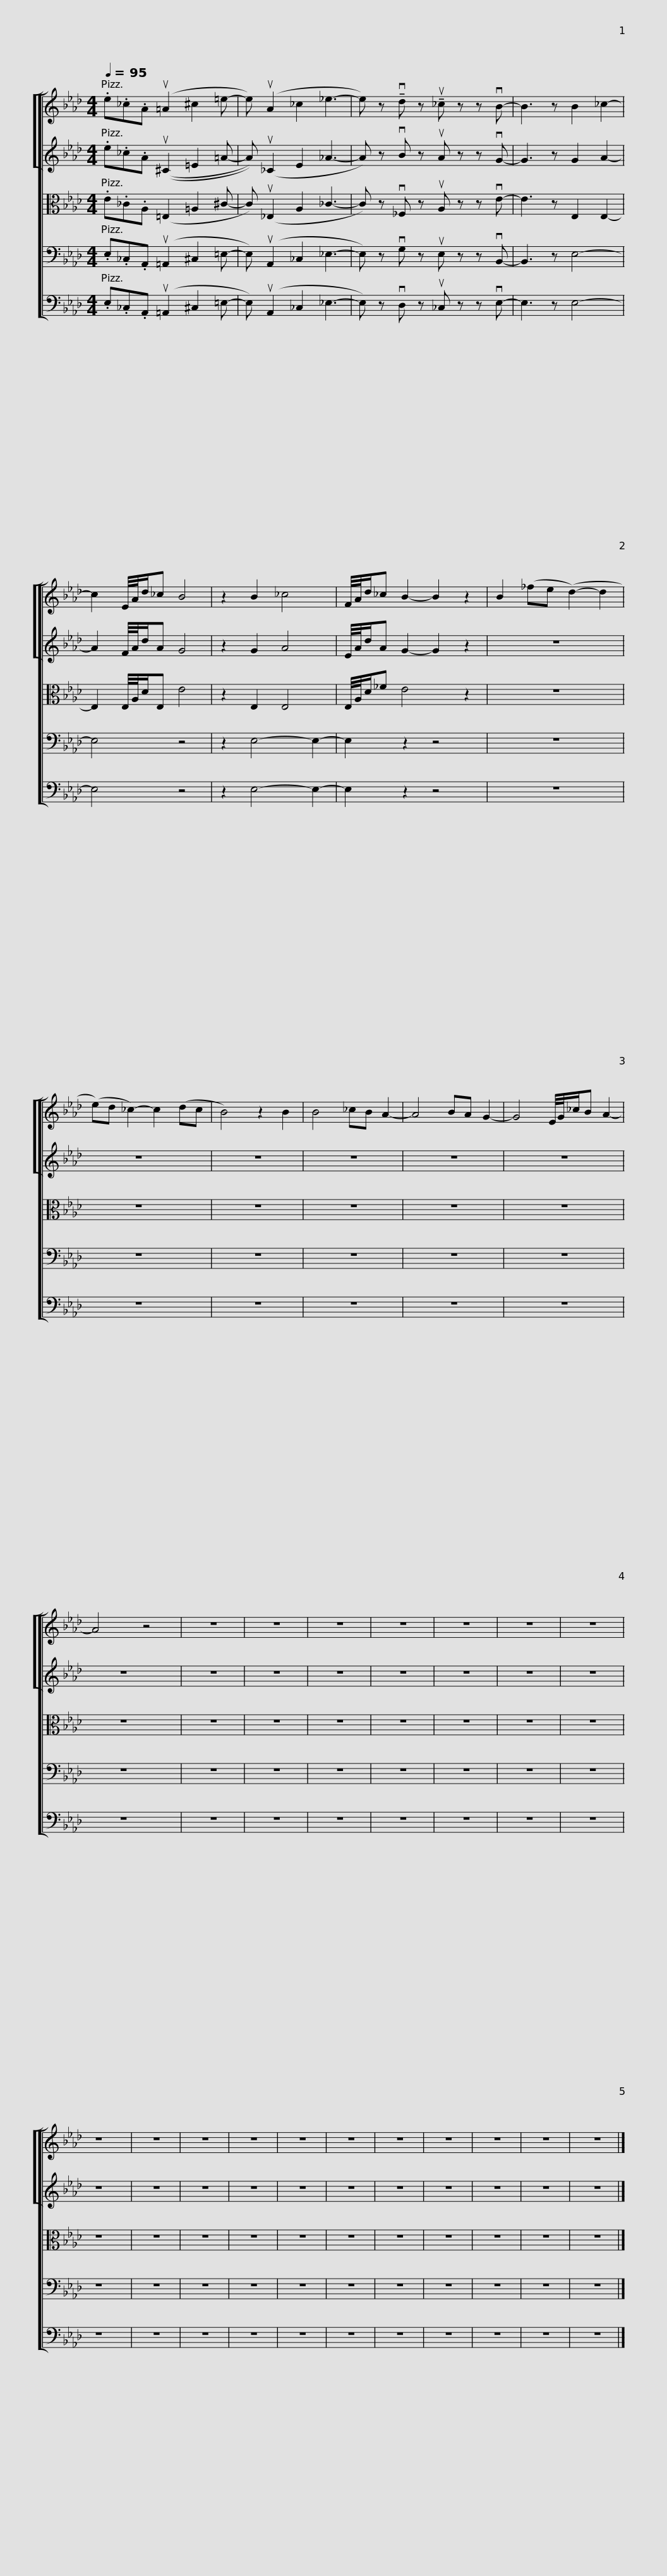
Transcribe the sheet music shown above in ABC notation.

X:1
%%score [ [ 1 2 ] 3 4 5 ]
L:1/8
Q:1/4=95
M:4/4
I:linebreak $
K:Ab
V:1 treble
V:2 treble
V:3 alto
V:4 bass
V:5 bass transpose=-12
V:1
 .e._c.A (u=A2 ^c2 =e- | e) (uA2 _c2 _e3- | e) z !tenuto!vd z !tenuto!u_c z z vB- | B3 z B2 _c2- | c2 E/4A/4d/_c B4 |$ %5
 z2 B2 _c4 | F/4A/4d/_c B2- B2 z2 | B2 (_fe (d2-) d2 | (e)d _c2-) c2 (dc | B4) z2 B2 | %10
 B4 _cB A2- | A4 BA G2- | G4 E/4G/4_c/B A2- |$ A4 z4 | z8 | %15
 z8 | z8 | z8 | z8 | z8 | %20
 z8 | z8 | z8 | z8 | z8 | %25
 z8 | z8 | z8 | z8 | z8 | %30
 z8 |$ z8 |] %32
V:2
 .e._c.A ((u^C2 =E2 =A- | A)) (u_C2 E2 _A3- | A) z vB z uA z z vG- | G3 z G2 A2- | A2 F/4A/4d/A G4 |$ %5
 z2 G2 A4 | E/4A/4d/A G2- G2 z2 | z8 | z8 | z8 | %10
 z8 | z8 | z8 |$ z8 | z8 | %15
 z8 | z8 | z8 | z8 | z8 | %20
 z8 | z8 | z8 | z8 | z8 | %25
 z8 | z8 | z8 | z8 | z8 | %30
 z8 |$ z8 |] %32
V:3
 .E._C.A, (=E,2 =A,2 ^C- | C) (u_E,2 A,2 _C3- | C) z v_F, z uA, z z vE- | E3 z E,2 E,2- | E,2 E,/4A,/4D/E, E4 |$ %5
 z2 E,2 E,4 | E,/4A,/4D/_F E4 z2 | z8 | z8 | z8 | %10
 z8 | z8 | z8 |$ z8 | z8 | %15
 z8 | z8 | z8 | z8 | z8 | %20
 z8 | z8 | z8 | z8 | z8 | %25
 z8 | z8 | z8 | z8 | z8 | %30
 z8 |$ z8 |] %32
V:4
 .E,._C,.A,, (u=A,,2 ^C,2 =E,- | E,) (uA,,2 _C,2 _E,3- | E,) z vG, z uE, z z vB,,- | B,,3 z E,4- | E,4 z4 |$ %5
 z2 E,4- E,2- | E,2 z2 z4 | z8 | z8 | z8 | %10
 z8 | z8 | z8 |$ z8 | z8 | %15
 z8 | z8 | z8 | z8 | z8 | %20
 z8 | z8 | z8 | z8 | z8 | %25
 z8 | z8 | z8 | z8 | z8 | %30
 z8 |$ z8 |] %32
V:5
 .E,._C,.A,, (u=A,,2 ^C,2 =E,- | E,) (uA,,2 _C,2 _E,3- | E,) z vD, z u_C, z z vE,- | E,3 z E,4- | E,4 z4 |$ %5
 z2 E,4- E,2- | E,2 z2 z4 | z8 | z8 | z8 | %10
 z8 | z8 | z8 |$ z8 | z8 | %15
 z8 | z8 | z8 | z8 | z8 | %20
 z8 | z8 | z8 | z8 | z8 | %25
 z8 | z8 | z8 | z8 | z8 | %30
 z8 |$ z8 |] %32
